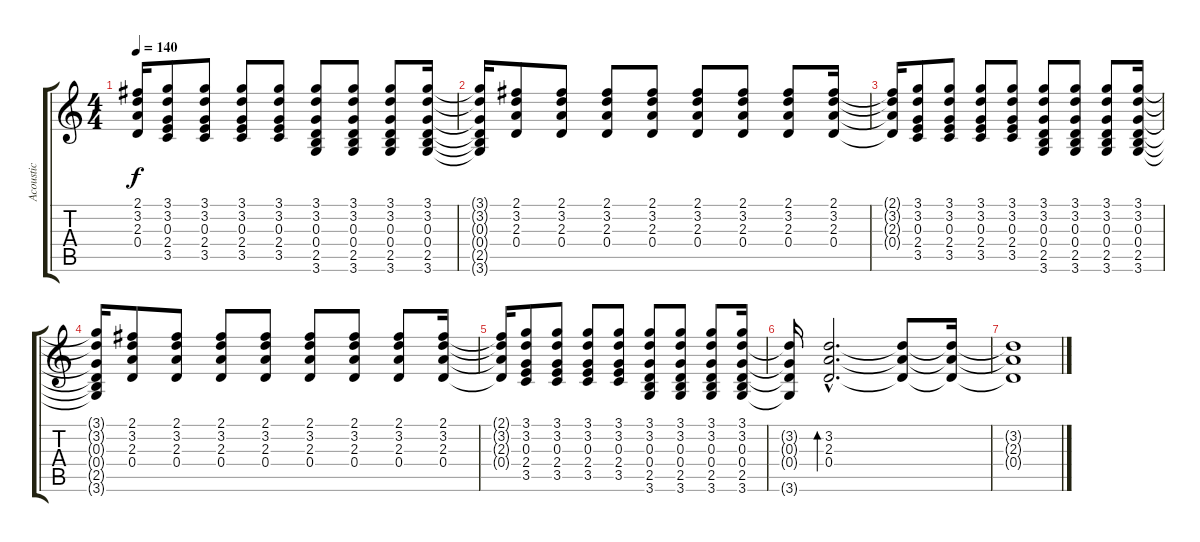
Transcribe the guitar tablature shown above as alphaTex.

\track ("Acoustic" "Acoustic") {instrument acousticguitarsteel}
\staff {score tabs}
\tuning (E4 B3 G3 D3 A2 E2) {hide}
\ts (4 4)
\tempo 140
\clef g2
\ks c
(2.1{t} 3.2{t} 2.3{t} 0.4{t}).16{dy f} (3.1 3.2 0.3 2.4 3.5).8 (3.1 3.2 0.3 2.4 3.5).8 (3.1 3.2 0.3 2.4 3.5).8 (3.1 3.2 0.3 2.4 3.5).8 (3.1 3.2 0.3 0.4 2.5 3.6).8 (3.1 3.2 0.3 0.4 2.5 3.6).8 (3.1 3.2 0.3 0.4 2.5 3.6).8 (3.1 3.2 0.3 0.4 2.5 3.6).16 |
(3.1{t} 3.2{t} 0.3{t} 0.4{t} 2.5{t} 3.6{t}).16 (2.1 3.2 2.3 0.4).8 (2.1 3.2 2.3 0.4).8 (2.1 3.2 2.3 0.4).8 (2.1 3.2 2.3 0.4).8 (2.1 3.2 2.3 0.4).8 (2.1 3.2 2.3 0.4).8 (2.1 3.2 2.3 0.4).8 (2.1 3.2 2.3 0.4).16 |
(2.1{t} 3.2{t} 2.3{t} 0.4{t}).16 (3.1 3.2 0.3 2.4 3.5).8 (3.1 3.2 0.3 2.4 3.5).8 (3.1 3.2 0.3 2.4 3.5).8 (3.1 3.2 0.3 2.4 3.5).8 (3.1 3.2 0.3 0.4 2.5 3.6).8 (3.1 3.2 0.3 0.4 2.5 3.6).8 (3.1 3.2 0.3 0.4 2.5 3.6).8 (3.1 3.2 0.3 0.4 2.5 3.6).16 |
(3.1{t} 3.2{t} 0.3{t} 0.4{t} 2.5{t} 3.6{t}).16 (2.1 3.2 2.3 0.4).8 (2.1 3.2 2.3 0.4).8 (2.1 3.2 2.3 0.4).8 (2.1 3.2 2.3 0.4).8 (2.1 3.2 2.3 0.4).8 (2.1 3.2 2.3 0.4).8 (2.1 3.2 2.3 0.4).8 (2.1 3.2 2.3 0.4).16 |
(2.1{t} 3.2{t} 2.3{t} 0.4{t}).16 (3.1 3.2 0.3 2.4 3.5).8 (3.1 3.2 0.3 2.4 3.5).8 (3.1 3.2 0.3 2.4 3.5).8 (3.1 3.2 0.3 2.4 3.5).8 (3.1 3.2 0.3 0.4 2.5 3.6).8 (3.1 3.2 0.3 0.4 2.5 3.6).8 (3.1 3.2 0.3 0.4 2.5 3.6).8 (3.1 3.2 0.3 0.4 2.5 3.6).16 |
(3.2{t} 0.3{t} 0.4{t} 3.6{t}).16 (3.2{hac} 2.3{hac} 0.4{hac}).2{d bd 60} (3.2{t} 2.3{t} 0.4{t}).8 (3.2{t} 2.3{t} 0.4{t}).16 |
(3.2{t} 2.3{t} 0.4{t}).1
